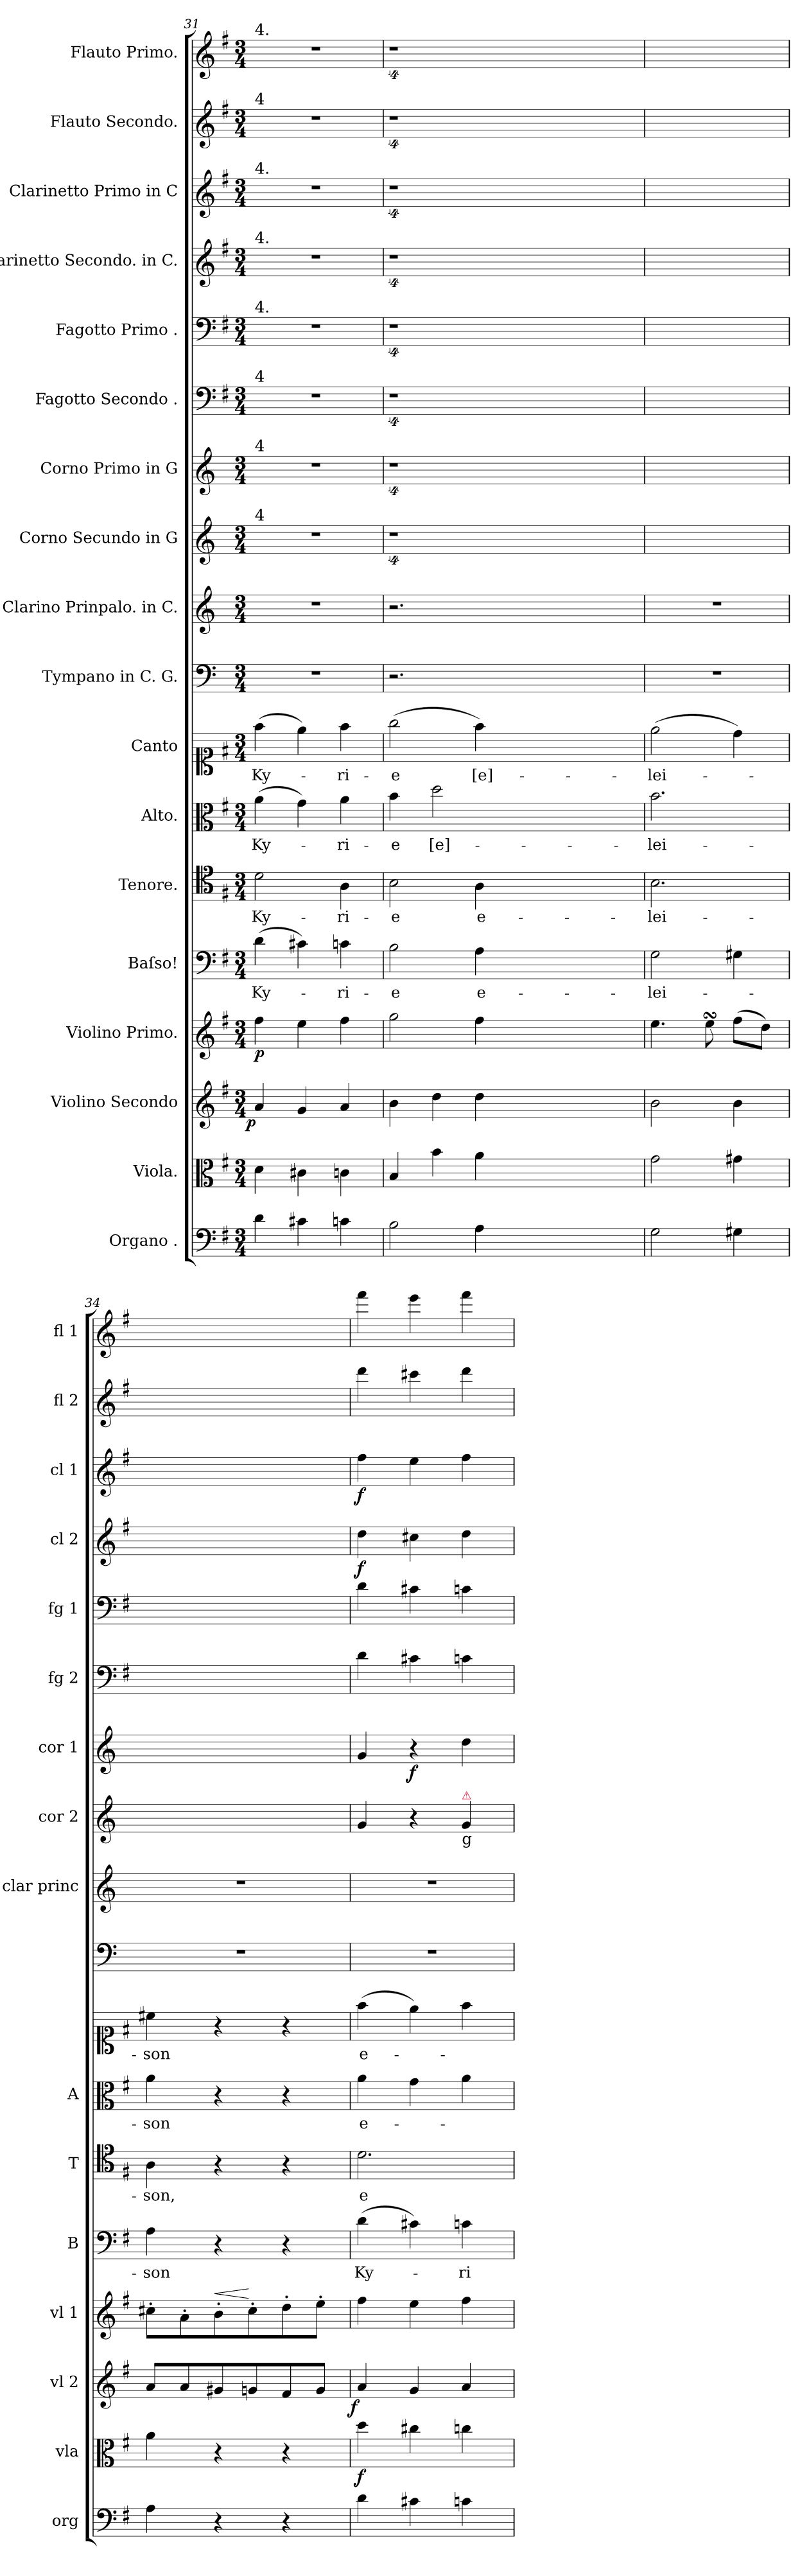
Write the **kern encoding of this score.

**kern	**kern	**dynam	**kern	**dynam	**kern	**dynam	**kern	**text	**kern	**text	**kern	**text	**kern	**text	**kern	**kern	**kern	**kern	**dynam	**kern	**kern	**kern	**dynam	**kern	**dynam	**kern	**kern
*part18	*part17	*part17	*part16	*part16	*part15	*part15	*part14	*part14	*part13	*part13	*part12	*part12	*part11	*part11	*part10	*part9	*part8	*part7	*part7	*part6	*part5	*part4	*part4	*part3	*part3	*part2	*part1
*staff18	*staff17	*staff17	*staff16	*staff16	*staff15	*staff15	*staff14	*staff14	*staff13	*staff13	*staff12	*staff12	*staff11	*staff11	*staff10	*staff9	*staff8	*staff7	*staff7	*staff6	*staff5	*staff4	*staff4	*staff3	*staff3	*staff2	*staff1
*I"Organo .	*I"Viola.	*	*I"Violino Secondo	*	*I"Violino Primo.	*	*I"Baſso!	*	*I"Tenore.	*	*I"Alto.	*	*I"Canto	*	*I"Tympano in C. G.	*I"Clarino Prinpalo. in C.	*I"Corno Secundo in G	*I"Corno Primo in G	*	*I"Fagotto Secondo .	*I"Fagotto Primo .	*I"Clarinetto Secondo. in C.	*	*I"Clarinetto Primo in C	*	*I"Flauto Secondo.	*I"Flauto Primo.
*I'org	*I'vla	*	*I'vl 2	*	*I'vl 1	*	*I'B	*	*I'T	*	*I'A	*	*	*	*	*I'clar princ	*I'cor 2	*I'cor 1	*	*I'fg 2	*I'fg 1	*I'cl 2	*	*I'cl 1	*	*I'fl 2	*I'fl 1
*clefF4	*clefC3	*	*clefG2	*	*clefG2	*	*clefF4	*	*clefC4	*	*clefC3	*	*clefC1	*	*clefF4	*clefG2	*clefG2	*clefG2	*	*clefF4	*clefF4	*clefG2	*	*clefG2	*	*clefG2	*clefG2
*	*	*	*	*	*	*	*	*	*	*	*	*	*	*	*	*	*ITrd3c5	*ITrd3c5	*	*	*	*	*	*	*	*	*
*k[f#]	*k[f#]	*	*k[f#]	*	*k[f#]	*	*k[f#]	*	*k[f#]	*	*k[f#]	*	*k[f#]	*	*k[]	*k[]	*k[f#]	*k[f#]	*	*k[f#]	*k[f#]	*k[f#]	*	*k[f#]	*	*k[f#]	*k[f#]
*G:	*G:	*	*G:	*	*G:	*	*G:	*	*G:	*	*G:	*	*G:	*	*	*	*	*	*	*G:	*G:	*G:	*	*G:	*	*G:	*G:
*M3/4	*M3/4	*	*M3/4	*	*M3/4	*	*M3/4	*	*M3/4	*	*M3/4	*	*M3/4	*	*M3/4	*M3/4	*M3/4	*M3/4	*	*M3/4	*M3/4	*M3/4	*	*M3/4	*	*M3/4	*M3/4
=31	=31	=31	=31	=31	=31	=31	=31	=31	=31	=31	=31	=31	=31	=31	=31	=31	=31	=31	=31	=31	=31	=31	=31	=31	=31	=31	=31
!	!	!	!	!	!	!	!	!	!	!	!	!	!	!	!	!	!	!	!	!	!	!	!	!	!	!	!LO:TX:a:t=4.
!	!	!	!	!	!	!	!	!	!	!	!	!	!	!	!	!	!	!	!	!	!	!	!	!	!	!LO:TX:a:t=4	!
!	!	!	!	!	!	!	!	!	!	!	!	!	!	!	!	!	!	!	!	!	!	!	!	!LO:TX:a:t=4.	!	!	!
!	!	!	!	!	!	!	!	!	!	!	!	!	!	!	!	!	!	!	!	!	!	!LO:TX:a:t=4.	!	!	!	!	!
!	!	!	!	!	!	!	!	!	!	!	!	!	!	!	!	!	!	!	!	!	!LO:TX:a:t=4.	!	!	!	!	!	!
!	!	!	!	!	!	!	!	!	!	!	!	!	!	!	!	!	!	!	!	!LO:TX:a:t=4	!	!	!	!	!	!	!
!	!	!	!	!	!	!	!	!	!	!	!	!	!	!	!	!	!	!LO:TX:a:t=4	!	!	!	!	!	!	!	!	!
!	!	!	!	!	!	!	!	!	!	!	!	!	!	!	!	!	!LO:TX:a:t=4	!	!	!	!	!	!	!	!	!	!
!	!	!	!	!LO:DY:rj	!	!LO:DY:b	!	!	!	!	!	!	!	!	!	!	!	!	!	!	!	!	!	!	!	!	!
4d\	4d\	.	4a/	p	4ff#\	p	(4d\	Ky-	2d\	Ky-	(4a\	Ky-	(4ff#\	Ky-	2.r	2.r	2.r	2.r	.	2.r	2.r	2.r	.	2.r	.	2.r	2.r
4c#X\	4c#X\	.	4g/	.	4ee\	.	4c#X\)	.	.	.	4g\)	.	4ee\)	.	.	.	.	.	.	.	.	.	.	.	.	.	.
4cn\	4cn\	.	4a/	.	4ff#\	.	4cn\	-ri-	4A\	-ri-	4a\	-ri-	4ff#\	-ri-	.	.	.	.	.	.	.	.	.	.	.	.	.
=32	=32	=32	=32	=32	=32	=32	=32	=32	=32	=32	=32	=32	=32	=32	=32	=32	=32	=32	=32	=32	=32	=32	=32	=32	=32	=32	=32
2B\	4B/	.	4b\	.	2gg\	.	2B\	-e	2B\	-e	4b\	-e	(2gg\	-e	2.r	2.r	4%9r	4%9r	.	4%9r	4%9r	4%9r	.	4%9r	.	4%9r	4%9r
.	4b\	.	4dd\	.	.	.	.	.	.	.	2dd\	[e]-	.	.	.	.	.	.	.	.	.	.	.	.	.	.	.
4A\	4a\	.	4dd\	.	4ff#\	.	4A\	e-	4A\	e-	.	.	4ff#\)	[e]-	.	.	.	.	.	.	.	.	.	.	.	.	.
1.ryy	1.ryy	.	1.ryy	.	1.ryy	.	1.ryy	.	1.ryy	.	1.ryy	.	1.ryy	.	1.ryy	1.ryy	.	.	.	.	.	.	.	.	.	.	.
=33	=33	=33	=33	=33	=33	=33	=33	=33	=33	=33	=33	=33	=33	=33	=33	=33	=33	=33	=33	=33	=33	=33	=33	=33	=33	=33	=33
2G\	2g\	.	2b\	.	4.ee\	.	2G\	-lei-	2.B\	-lei-	2.b\	-lei-	(2ee\	-lei-	2.r	2.r	2.ryy	2.ryy	.	2.ryy	2.ryy	2.ryy	.	2.ryy	.	2.ryy	2.ryy
.	.	.	.	.	8eesSSS\	.	.	.	.	.	.	.	.	.	.	.	.	.	.	.	.	.	.	.	.	.	.
4G#X\	4g#X\	.	4b\	.	(8ff#\L	.	4G#X\	.	.	.	.	.	4dd\)	.	.	.	.	.	.	.	.	.	.	.	.	.	.
.	.	.	.	.	8dd\J)	.	.	.	.	.	.	.	.	.	.	.	.	.	.	.	.	.	.	.	.	.	.
=34	=34	=34	=34	=34	=34	=34	=34	=34	=34	=34	=34	=34	=34	=34	=34	=34	=34	=34	=34	=34	=34	=34	=34	=34	=34	=34	=34
4A\	4a\	.	8a/L	.	8cc#X'\L	.	4A\	-son	4A\	-son,	4a\	-son	4cc#X\	-son	2.r	2.r	2.ryy	2.ryy	.	2.ryy	2.ryy	2.ryy	.	2.ryy	.	2.ryy	2.ryy
.	.	.	8a/	.	8a'\	.	.	.	.	.	.	.	.	.	.	.	.	.	.	.	.	.	.	.	.	.	.
!	!	!	!	!	!	!LO:HP:a	!	!	!	!	!	!	!	!	!	!	!	!	!	!	!	!	!	!	!	!	!
4r	4r	.	8g#X/	.	8b'\	<	4r	.	4r	.	4r	.	4r	.	.	.	.	.	.	.	.	.	.	.	.	.	.
.	.	.	8gn/	.	8cc#'\	[	.	.	.	.	.	.	.	.	.	.	.	.	.	.	.	.	.	.	.	.	.
4r	4r	.	8f#/	.	8dd'\	.	4r	.	4r	.	4r	.	4r	.	.	.	.	.	.	.	.	.	.	.	.	.	.
.	.	.	8g/J	.	8ee'\J	.	.	.	.	.	.	.	.	.	.	.	.	.	.	.	.	.	.	.	.	.	.
=35	=35	=35	=35	=35	=35	=35	=35	=35	=35	=35	=35	=35	=35	=35	=35	=35	=35	=35	=35	=35	=35	=35	=35	=35	=35	=35	=35
!	!	!	!	!LO:DY:rj	!	!	!	!	!	!	!	!	!	!	!	!	!	!	!	!	!	!	!	!	!	!	!
4d\	4dd\	f	4a/	f	4ff#\	.	(4d\	Ky-	2.d\	e-	4a\	e-	(4ff#\	e-	2.r	2.r	4d/	4d/	.	4d\	4d\	4dd\	f	4ff#\	f	4ddd\	4fff#\
4c#X\	4cc#X\	.	4g/	.	4ee\	.	4c#X\)	.	.	.	4g\	.	4ee\)	.	.	.	4r	4r	f	4c#X\	4c#X\	4cc#X\	.	4ee\	.	4ccc#X\	4eee\
!	!	!	!	!	!	!	!	!	!	!	!	!	!	!	!	!	!LO:TX:a:color=crimson:t=⚠	!	!	!	!	!	!	!	!	!	!
!	!	!	!	!	!	!	!	!	!	!	!	!	!	!	!	!	!LO:TX:b:t=g	!	!	!	!	!	!	!	!	!	!
4cn\	4ccn\	.	4a/	.	4ff#\	.	4cn\	-ri-	.	.	4a\	.	4ff#\	.	.	.	4d/	4a\	.	4cn\	4cn\	4dd\	.	4ff#\	.	4ddd\	4fff#\
=	=	=	=	=	=	=	=	=	=	=	=	=	=	=	=	=	=	=	=	=	=	=	=	=	=	=	=
*-	*-	*-	*-	*-	*-	*-	*-	*-	*-	*-	*-	*-	*-	*-	*-	*-	*-	*-	*-	*-	*-	*-	*-	*-	*-	*-	*-
